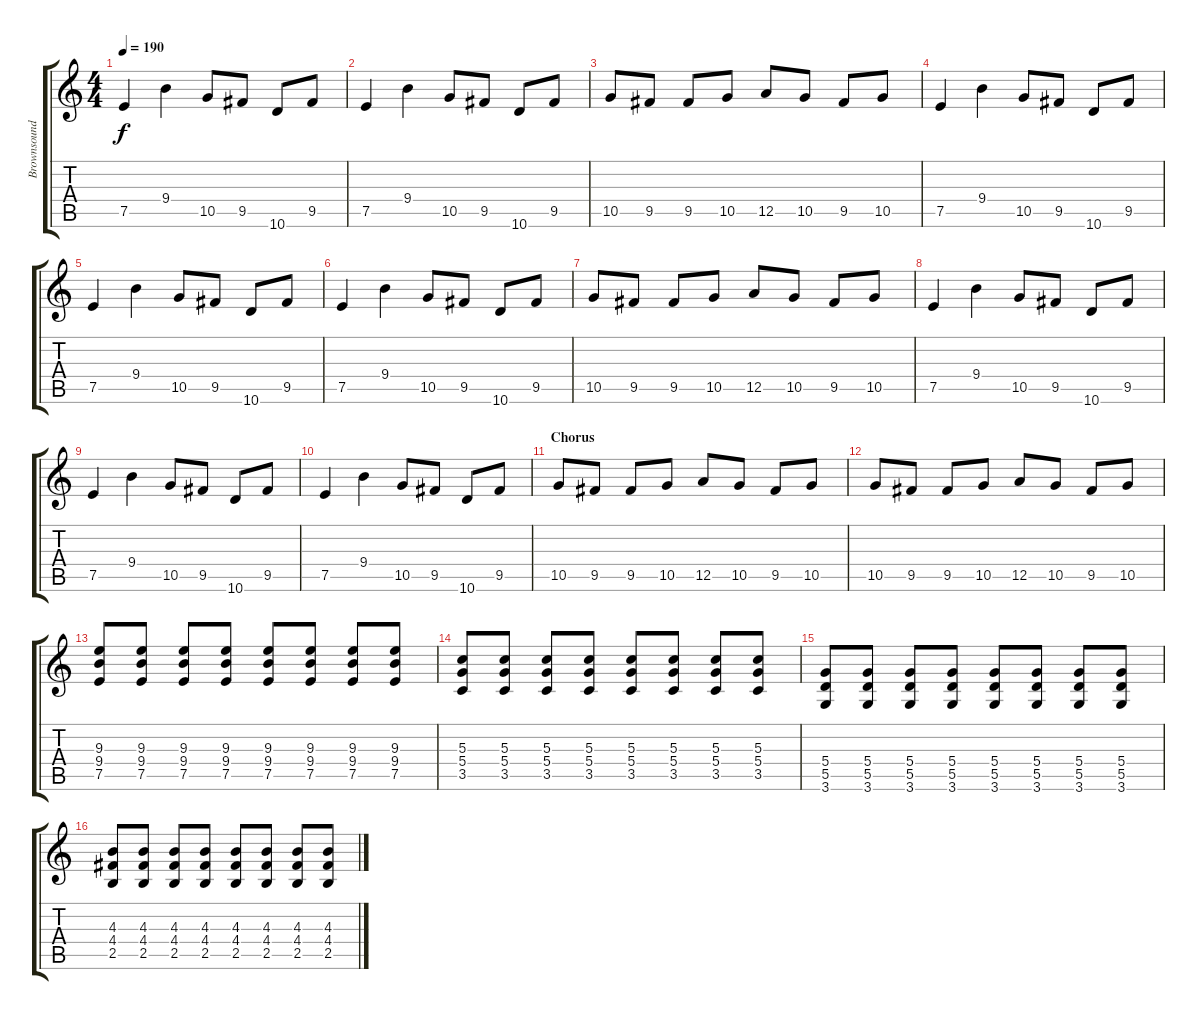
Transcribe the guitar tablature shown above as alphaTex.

\track ("Brownsound" "Brownsound") {instrument overdrivenguitar}
\staff {score tabs}
\tuning (E4 B3 G3 D3 A2 E2) {hide}
\ts (4 4)
\tempo 190
\clef g2
\ks c
7.5.4{dy f} 9.4.4 10.5.8 9.5.8 10.6.8 9.5.8 |
7.5.4 9.4.4 10.5.8 9.5.8 10.6.8 9.5.8 |
10.5.8 9.5.8 9.5.8 10.5.8 12.5.8 10.5.8 9.5.8 10.5.8 |
7.5.4 9.4.4 10.5.8 9.5.8 10.6.8 9.5.8 |
7.5.4 9.4.4 10.5.8 9.5.8 10.6.8 9.5.8 |
7.5.4 9.4.4 10.5.8 9.5.8 10.6.8 9.5.8 |
10.5.8 9.5.8 9.5.8 10.5.8 12.5.8 10.5.8 9.5.8 10.5.8 |
7.5.4 9.4.4 10.5.8 9.5.8 10.6.8 9.5.8 |
7.5.4 9.4.4 10.5.8 9.5.8 10.6.8 9.5.8 |
7.5.4 9.4.4 10.5.8 9.5.8 10.6.8 9.5.8 |
\section ("" "Chorus")
10.5.8 9.5.8 9.5.8 10.5.8 12.5.8 10.5.8 9.5.8 10.5.8 |
10.5.8 9.5.8 9.5.8 10.5.8 12.5.8 10.5.8 9.5.8 10.5.8 |
(9.3 9.4 7.5).8 (9.3 9.4 7.5).8 (9.3 9.4 7.5).8 (9.3 9.4 7.5).8 (9.3 9.4 7.5).8 (9.3 9.4 7.5).8 (9.3 9.4 7.5).8 (9.3 9.4 7.5).8 |
(5.3 5.4 3.5).8 (5.3 5.4 3.5).8 (5.3 5.4 3.5).8 (5.3 5.4 3.5).8 (5.3 5.4 3.5).8 (5.3 5.4 3.5).8 (5.3 5.4 3.5).8 (5.3 5.4 3.5).8 |
(5.4 5.5 3.6).8 (5.4 5.5 3.6).8 (5.4 5.5 3.6).8 (5.4 5.5 3.6).8 (5.4 5.5 3.6).8 (5.4 5.5 3.6).8 (5.4 5.5 3.6).8 (5.4 5.5 3.6).8 |
(4.3 4.4 2.5).8 (4.3 4.4 2.5).8 (4.3 4.4 2.5).8 (4.3 4.4 2.5).8 (4.3 4.4 2.5).8 (4.3 4.4 2.5).8 (4.3 4.4 2.5).8 (4.3 4.4 2.5).8
